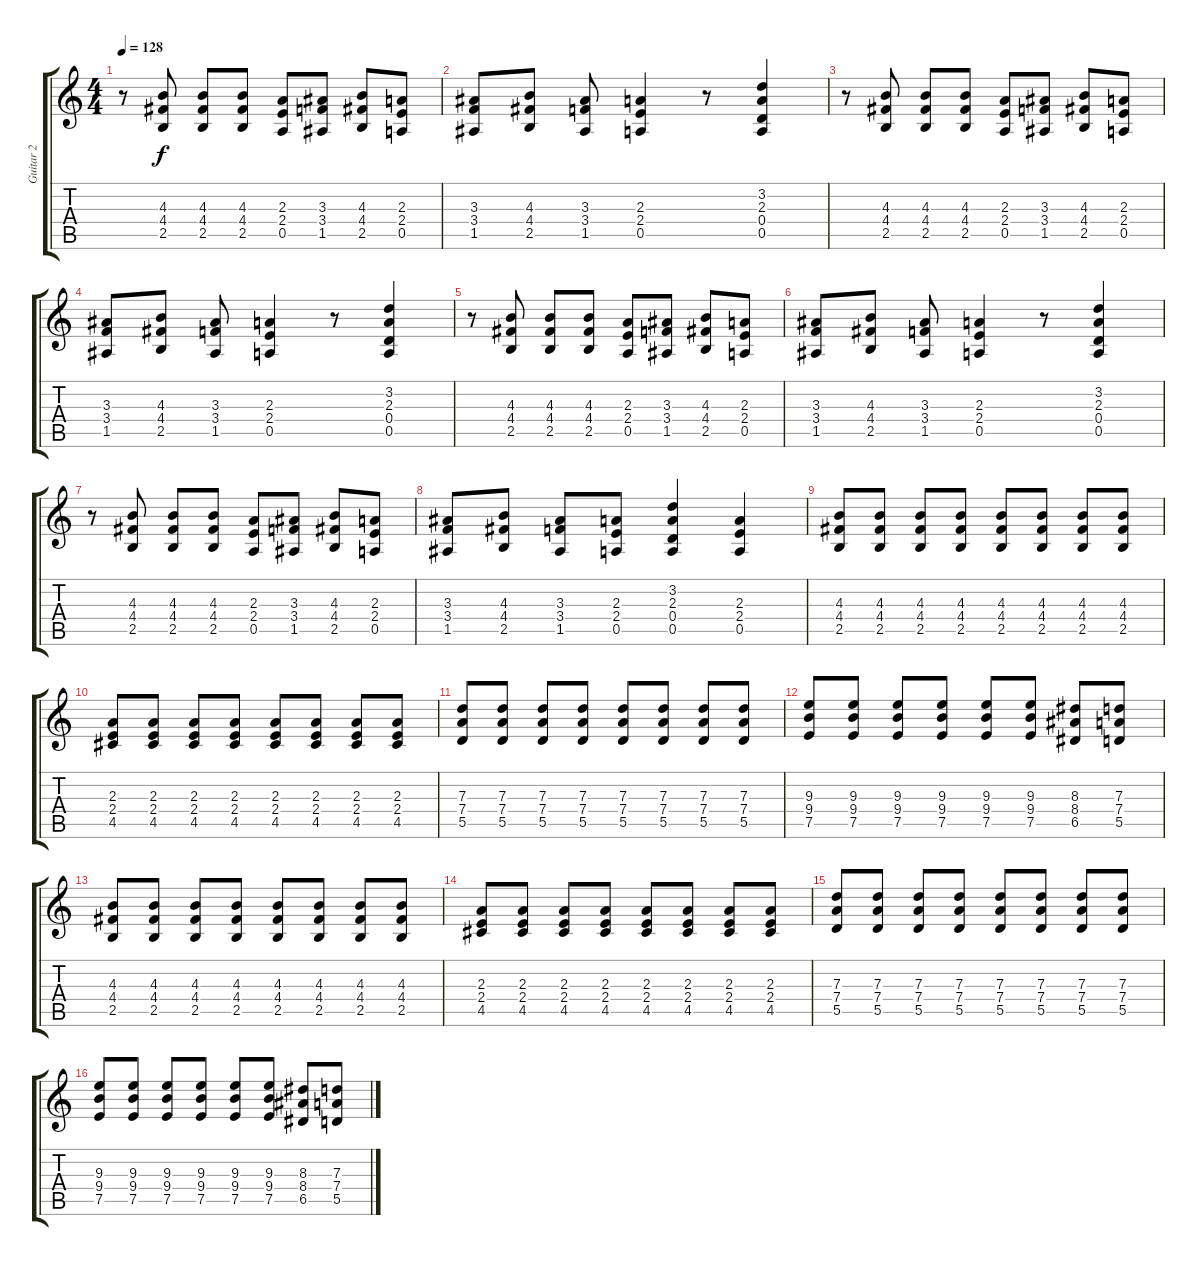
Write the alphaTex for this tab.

\track ("Guitar 2" "Guitar 2") {instrument overdrivenguitar}
\staff {score tabs}
\tuning (E4 B3 G3 D3 A2 E2) {hide}
\ts (4 4)
\tempo 128
\clef g2
\ks c
r.8{dy f} (4.3 4.4 2.5).8 (4.3 4.4 2.5).8 (4.3 4.4 2.5).8 (2.3 2.4 0.5).8 (3.3 3.4 1.5).8 (4.3 4.4 2.5).8 (2.3 2.4 0.5).8 |
(3.3 3.4 1.5).8 (4.3 4.4 2.5).8 (3.3 3.4 1.5).8 (2.3 2.4 0.5).4 r.8 (3.2 2.3 0.4 0.5).4 |
r.8 (4.3 4.4 2.5).8 (4.3 4.4 2.5).8 (4.3 4.4 2.5).8 (2.3 2.4 0.5).8 (3.3 3.4 1.5).8 (4.3 4.4 2.5).8 (2.3 2.4 0.5).8 |
(3.3 3.4 1.5).8 (4.3 4.4 2.5).8 (3.3 3.4 1.5).8 (2.3 2.4 0.5).4 r.8 (3.2 2.3 0.4 0.5).4 |
r.8 (4.3 4.4 2.5).8 (4.3 4.4 2.5).8 (4.3 4.4 2.5).8 (2.3 2.4 0.5).8 (3.3 3.4 1.5).8 (4.3 4.4 2.5).8 (2.3 2.4 0.5).8 |
(3.3 3.4 1.5).8 (4.3 4.4 2.5).8 (3.3 3.4 1.5).8 (2.3 2.4 0.5).4 r.8 (3.2 2.3 0.4 0.5).4 |
r.8 (4.3 4.4 2.5).8 (4.3 4.4 2.5).8 (4.3 4.4 2.5).8 (2.3 2.4 0.5).8 (3.3 3.4 1.5).8 (4.3 4.4 2.5).8 (2.3 2.4 0.5).8 |
(3.3 3.4 1.5).8 (4.3 4.4 2.5).8 (3.3 3.4 1.5).8 (2.3 2.4 0.5).8 (3.2 2.3 0.4 0.5).4 (2.3 2.4 0.5).4 |
(4.3 4.4 2.5).8 (4.3 4.4 2.5).8 (4.3 4.4 2.5).8 (4.3 4.4 2.5).8 (4.3 4.4 2.5).8 (4.3 4.4 2.5).8 (4.3 4.4 2.5).8 (4.3 4.4 2.5).8 |
(2.3 2.4 4.5).8 (2.3 2.4 4.5).8 (2.3 2.4 4.5).8 (2.3 2.4 4.5).8 (2.3 2.4 4.5).8 (2.3 2.4 4.5).8 (2.3 2.4 4.5).8 (2.3 2.4 4.5).8 |
(7.3 7.4 5.5).8 (7.3 7.4 5.5).8 (7.3 7.4 5.5).8 (7.3 7.4 5.5).8 (7.3 7.4 5.5).8 (7.3 7.4 5.5).8 (7.3 7.4 5.5).8 (7.3 7.4 5.5).8 |
(9.3 9.4 7.5).8 (9.3 9.4 7.5).8 (9.3 9.4 7.5).8 (9.3 9.4 7.5).8 (9.3 9.4 7.5).8 (9.3 9.4 7.5).8 (8.3 8.4 6.5).8 (7.3 7.4 5.5).8 |
(4.3 4.4 2.5).8 (4.3 4.4 2.5).8 (4.3 4.4 2.5).8 (4.3 4.4 2.5).8 (4.3 4.4 2.5).8 (4.3 4.4 2.5).8 (4.3 4.4 2.5).8 (4.3 4.4 2.5).8 |
(2.3 2.4 4.5).8 (2.3 2.4 4.5).8 (2.3 2.4 4.5).8 (2.3 2.4 4.5).8 (2.3 2.4 4.5).8 (2.3 2.4 4.5).8 (2.3 2.4 4.5).8 (2.3 2.4 4.5).8 |
(7.3 7.4 5.5).8 (7.3 7.4 5.5).8 (7.3 7.4 5.5).8 (7.3 7.4 5.5).8 (7.3 7.4 5.5).8 (7.3 7.4 5.5).8 (7.3 7.4 5.5).8 (7.3 7.4 5.5).8 |
(9.3 9.4 7.5).8 (9.3 9.4 7.5).8 (9.3 9.4 7.5).8 (9.3 9.4 7.5).8 (9.3 9.4 7.5).8 (9.3 9.4 7.5).8 (8.3 8.4 6.5).8 (7.3 7.4 5.5).8
